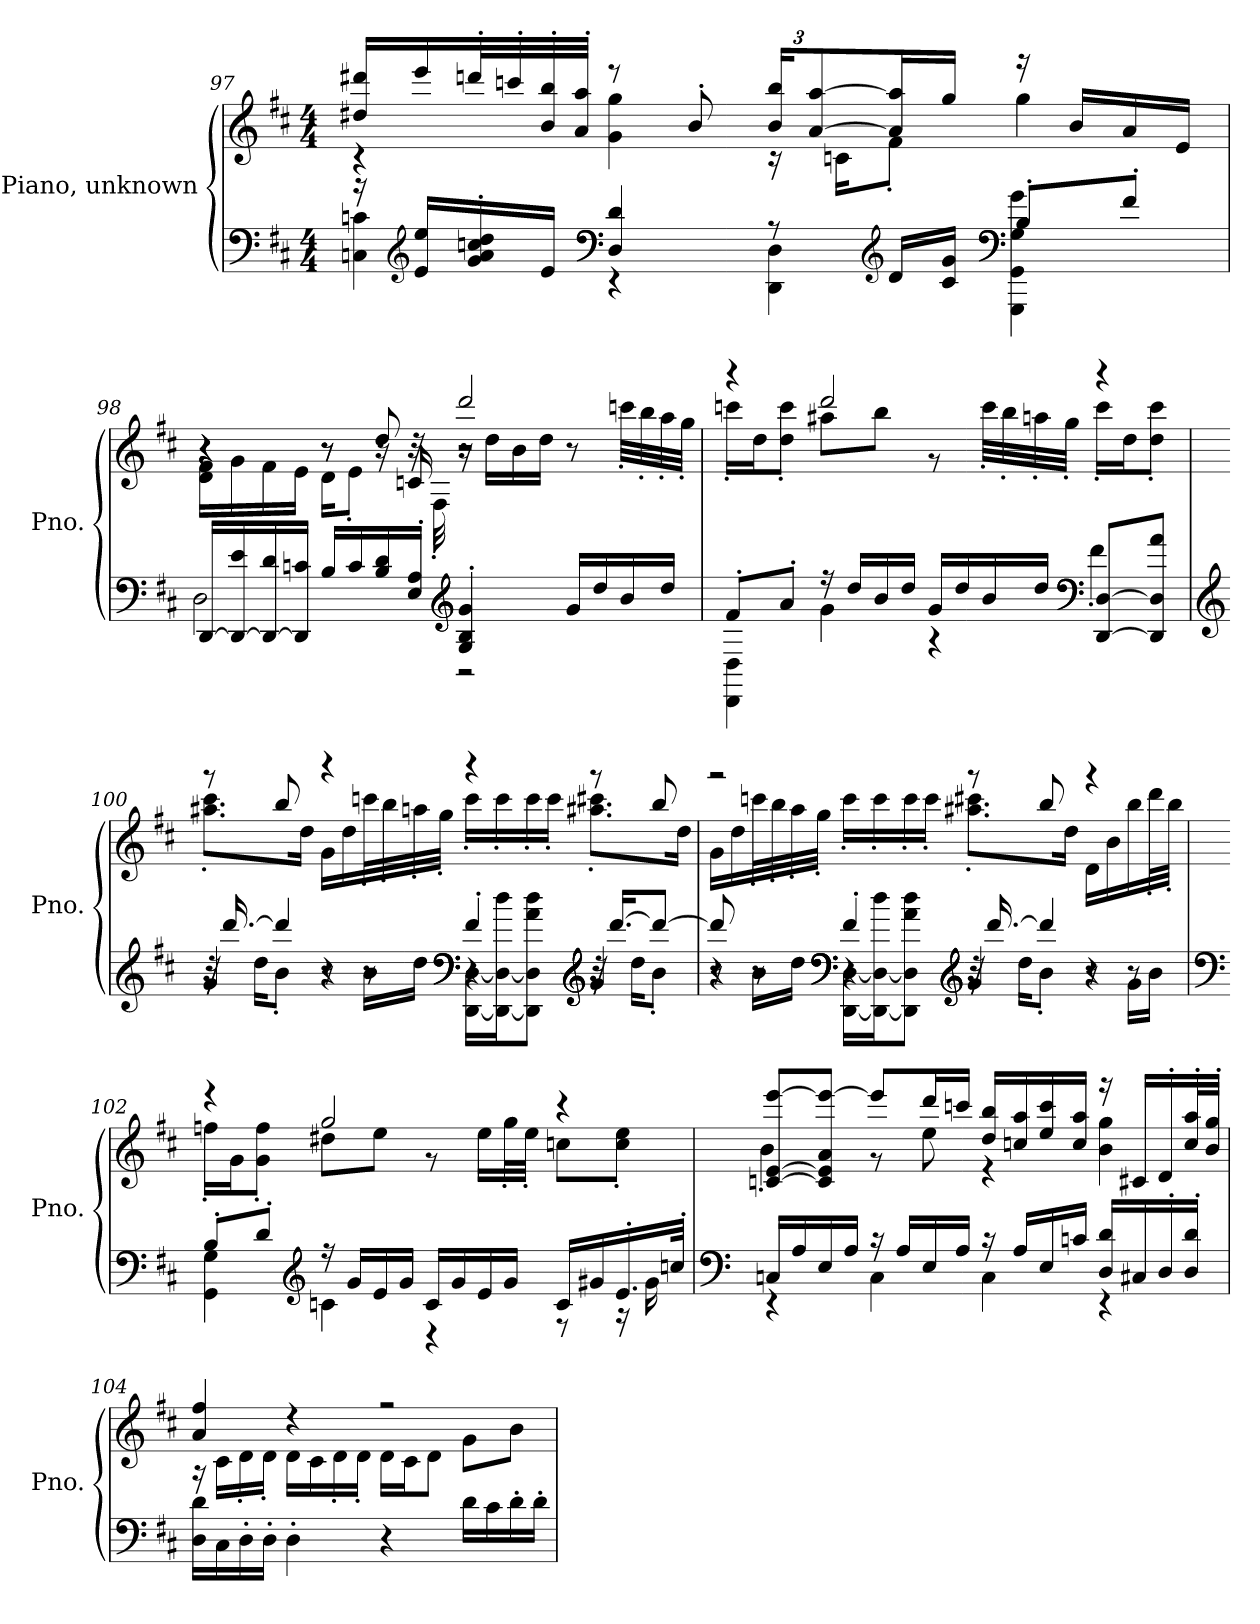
**kern	**kern
*part1	*part1
*staff2	*staff1
*I"Piano, unknown	*
*I'Pno.	*
!!LO:LB:g=z
*clefF4	*clefG2
*k[f#c#]	*k[f#c#]
*M4/4	*M4/4
=97	=97
*^	*^
16r	4Cn\ 4cn\	16dd#X/ 16ddd#X/LL	4r
*clefG2	*	*	*
16e/ 16ee/LL	.	16eee/	.
16g/' 16a/' 16ccn/' 16dd/'	.	32dddn'/L	.
.	.	32cccn'/	.
16e/JJ	.	32b/' 32bb/'	.
.	.	32a/' 32aa/'JJJ	.
*clefF4	*	*	*
4D/ 4d/	4r	8r	4g\ 4gg\
.	.	8b'/	.
*	*	*Xbrackettup	*
8r	4DD\ 4D\	24b/ 24bb/KL	16r
.	.	[12a/ [12aa/	.
.	.	.	16cn\KL
*clefG2	*	*	*
16d/LL	.	16a/] 16aa/]L	8f#'\J
16c/ 16g/JJ	.	16gg/JJ	.
*clefF4	*	*	*
8B'/L	4GGG\ 4GG\ 4G\ 4g\	16r	4gg\
.	.	16b/LL	.
8f#'/J	.	16a/	.
.	.	16e/JJ	.
!!LO:LB:g=z
=98	=98	=98	=98
*	*	*	*^
[16DD/LL	2D\	4r	16d\ 16f#\LL	4r
16DD/_ 16e/	.	.	16g\	.
16DD/_ 16d/	.	.	16f#\	.
16DD/] 16cn/JJ	.	.	16e\JJ	.
16B/LL	.	8r	16d\KL	8r
16c/	.	.	8e'\J	.
16B/ 16d/	.	8dd/	.	16r
16E/' 16A/'JJ	.	.	32r	16cn/
.	.	.	32F#'\	.
*clefG2	*	*	*	*
4G/' 4B/' 4g/'	2r	2ddd/	16r	2r
.	.	.	16dd\LL	.
.	.	.	16b\	.
.	.	.	16dd\JJ	.
16g/LL	.	.	8r	.
16dd/	.	.	.	.
16b/	.	.	32cccn'\LLL	.
.	.	.	32bb'\	.
16dd/JJ	.	.	32aa'\	.
.	.	.	32gg'\JJJ	.
*	*	*	*v	*v
=99	=99	=99	=99
8f#'/L	4DD\ 4D\	4r	16cccn'\LL
.	.	.	16dd\J
8a'/J	.	.	8dd\' 8ccc\'J
16r	4g\	2ddd/	8aa#X\L
16dd/LL	.	.	.
16b/	.	.	8bb\J
16dd/JJ	.	.	.
16g/LL	4r	.	8r
16dd/	.	.	.
16b/	.	.	32ccc'\LLL
.	.	.	32bb'\
16dd/JJ	.	.	32aan'\
.	.	.	32gg'\JJJ
*clefF4	*	*	*
[8DD/ [8D/L	4f#'\	4r	16ccc'\LL
.	.	.	16dd\J
8DD/] 8D/] 8a/J	.	.	8dd\' 8ccc\'J
*v	*v	*	*
!!LO:LB:g=z	!!
=100	=100	=100
*clefG2	*	*
*^	*	*
*	*^	*	*
32r	16r	4g/	8r	8.aa#X\' 8.ccc#\'L
[16.ddd/	.	.	.	.
.	16dd\KL	.	.	.
4ddd/]	8b'\J	.	8bb/	.
.	.	.	.	16dd\Jk
.	8r	4r	4r	16g\LL
.	.	.	.	16dd\
8r	16b\LL	.	.	32cccn'\L
.	.	.	.	32bb'\
.	16dd\JJ	.	.	32aan'\
.	.	.	.	32gg'\JJJ
*clefF4	*	*	*	*
4r	[16DD\ [16D\LL	4f#'/	4r	16ccc'\LL
.	16DD\_ 16D\_ 16dd\J	.	.	16ccc'\
.	8DD\] 8D\] 8a\ 8dd\J	.	.	16ccc'\
.	.	.	.	16ccc'\JJ
*clefG2	*	*	*	*
32r	16r	4g/	8r	8.aa#X\' 8.ccc#X\'L
[16.ddd/KL	.	.	.	.
.	16dd\KL	.	.	.
8ddd/J_	8b'\J	.	8bb/	.
.	.	.	.	16dd\Jk
!!LO:LB:g=z	!!
=101	=101	=101	=101	=101
8ddd/]	8r	4r	2r	16g\LL
.	.	.	.	16dd\
8r	16b\LL	.	.	32cccn'\L
.	.	.	.	32bb'\
.	16dd\JJ	.	.	32aa'\
.	.	.	.	32gg'\JJJ
*clefF4	*	*	*	*
4r	[16DD\ [16D\LL	4f#'/	.	16ccc'\LL
.	16DD\_ 16D\_ 16dd\J	.	.	16ccc'\
.	8DD\] 8D\] 8a\ 8dd\J	.	.	16ccc'\
.	.	.	.	16ccc'\JJ
*clefG2	*	*	*	*
32r	16r	4g/	8r	8.aa#X\' 8.ccc#X\'L
[16.ddd/	.	.	.	.
.	16dd\KL	.	.	.
4ddd/]	8b'\J	.	8bb/	.
.	.	.	.	16dd\Jk
.	8r	4r	4r	16d\LL
.	.	.	.	16b\
8r	16g\LL	.	.	16bb\
.	16b\JJ	.	.	32ddd'\L
.	.	.	.	32bb'\JJJ
*v	*v	*v	*	*
!!LO:LB:g=z	!!
=102	=102	=102
*clefF4	*	*
*^	*	*
8B'/L	4GG\ 4G\	4r	16ffn'\LL
.	.	.	16g\J
8d'/J	.	.	8g\' 8ff\'J
*clefG2	*	*	*
16r	4cn\	2gg/	8dd#X\L
16g/LL	.	.	.
16e/	.	.	8ee\J
16g/JJ	.	.	.
16c/LL	4r	.	8r
16g/	.	.	.
16e/	.	.	16ee\LL
16g/JJ	.	.	32gg'\L
.	.	.	32ee'\JJJ
16c/LL	8r	4r	8ccn\L
16g#X/	.	.	.
16.e'/	16r	.	8cc\' 8ee\'J
.	16g#\	.	.
32ccn'/JJk	.	.	.
=103	=103	=103	=103
*clefF4	*	*	*
16Cn/LL	4r	[8cn/ [8e/ [8eee/L	4b'\
16A/	.	.	.
16E/	.	8c/] 8e/] 8a/ 8eee/_J	.
16A/JJ	.	.	.
16r	4C\	8eee/L]	8r
16A/LL	.	.	.
16E/	.	16ddd/L	8ee\
16A/JJ	.	16cccn/JJ	.
16r	4C\	16dd/ 16bb/LL	4r
16A/LL	.	16ccn/ 16aa/	.
16E/	.	16ee/ 16ccc/	.
16cn/JJ	.	16cc/ 16aa/JJ	.
16D/ 16d/LL	4r	16r	4b\ 4gg\
16C#X/	.	16c#X/LL	.
16D'/	.	16d'/	.
16D/' 16d/'JJ	.	32cc/' 32aa/'L	.
.	.	32b/' 32gg/'JJJ	.
*v	*v	*	*
!!LO:PB:g=z	!!
=104	=104	=104
16D\ 16d\LL	4a/ 4ff#/	16r
16C#\	.	16c#\LL
16D'\	.	16d'\
16D'\JJ	.	16d'\JJ
4D'\	4r	16d\LL
.	.	16c#\
.	.	16d'\
.	.	16d'\JJ
4r	2r	16d\LL
.	.	16c#\J
.	.	8d\J
16d\LL	.	8g\L
16c#\	.	.
16d'\	.	8b\J
16d'\JJ	.	.
*	*v	*v
=	=
*-	*-
